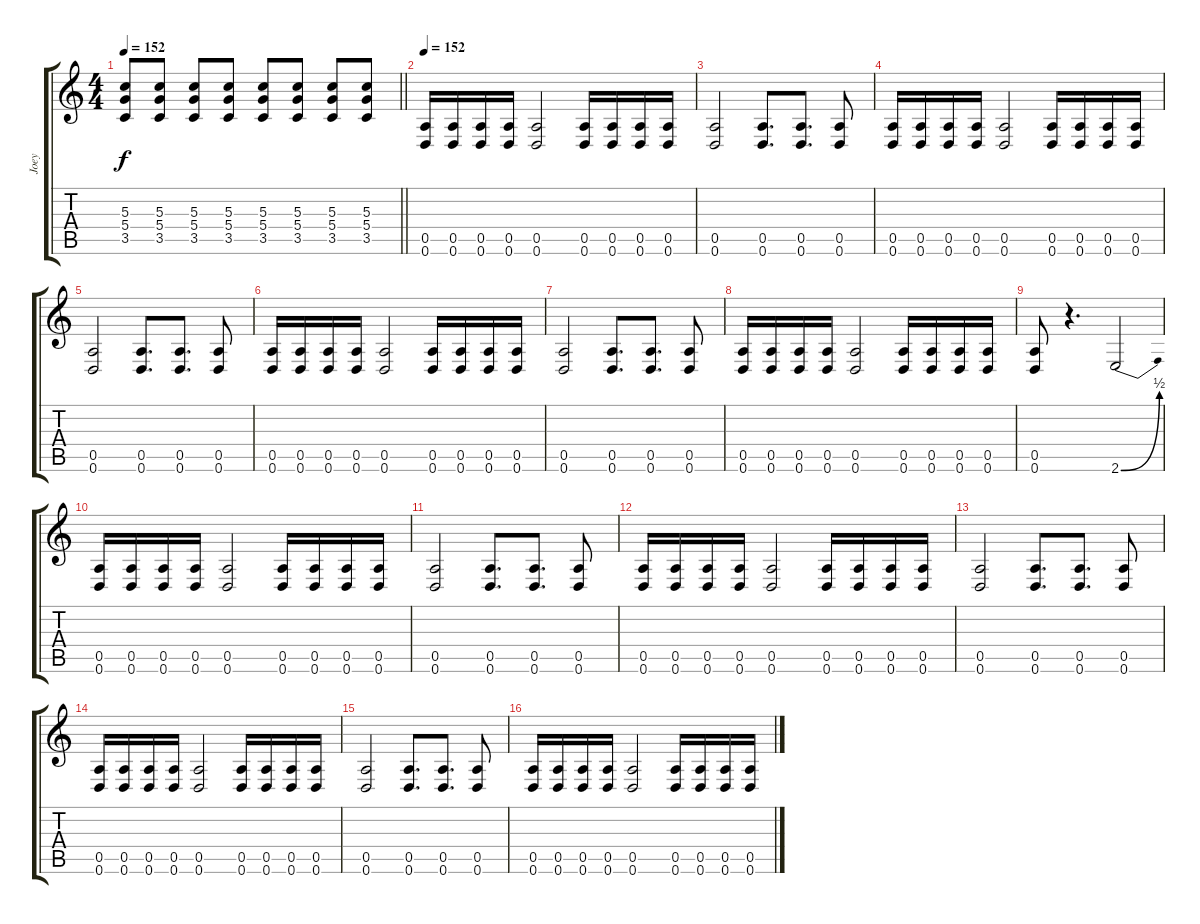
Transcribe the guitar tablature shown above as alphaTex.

\track ("Joey" "Joey") {instrument overdrivenguitar}
\staff {score tabs}
\tuning (E4 B3 G3 D3 A2 D2) {hide}
\ts (4 4)
\tempo 152
\clef g2
\barLineRight lightlight
\ks c
(5.3 5.4 3.5).8{dy f} (5.3 5.4 3.5).8 (5.3 5.4 3.5).8 (5.3 5.4 3.5).8 (5.3 5.4 3.5).8 (5.3 5.4 3.5).8 (5.3 5.4 3.5).8 (5.3 5.4 3.5).8 |
\tempo 152
(0.5 0.6).16 (0.5 0.6).16 (0.5 0.6).16 (0.5 0.6).16 (0.5 0.6).2 (0.5 0.6).16 (0.5 0.6).16 (0.5 0.6).16 (0.5 0.6).16 |
(0.5 0.6).2 (0.5 0.6).8{d} (0.5 0.6).8{d} (0.5 0.6).8 |
(0.5 0.6).16 (0.5 0.6).16 (0.5 0.6).16 (0.5 0.6).16 (0.5 0.6).2 (0.5 0.6).16 (0.5 0.6).16 (0.5 0.6).16 (0.5 0.6).16 |
(0.5 0.6).2 (0.5 0.6).8{d} (0.5 0.6).8{d} (0.5 0.6).8 |
(0.5 0.6).16 (0.5 0.6).16 (0.5 0.6).16 (0.5 0.6).16 (0.5 0.6).2 (0.5 0.6).16 (0.5 0.6).16 (0.5 0.6).16 (0.5 0.6).16 |
(0.5 0.6).2 (0.5 0.6).8{d} (0.5 0.6).8{d} (0.5 0.6).8 |
(0.5 0.6).16 (0.5 0.6).16 (0.5 0.6).16 (0.5 0.6).16 (0.5 0.6).2 (0.5 0.6).16 (0.5 0.6).16 (0.5 0.6).16 (0.5 0.6).16 |
(0.5 0.6).8 r.4{d} 2.6{be (bend 0 0 60 2)}.2 |
(0.5 0.6).16 (0.5 0.6).16 (0.5 0.6).16 (0.5 0.6).16 (0.5 0.6).2 (0.5 0.6).16 (0.5 0.6).16 (0.5 0.6).16 (0.5 0.6).16 |
(0.5 0.6).2 (0.5 0.6).8{d} (0.5 0.6).8{d} (0.5 0.6).8 |
(0.5 0.6).16 (0.5 0.6).16 (0.5 0.6).16 (0.5 0.6).16 (0.5 0.6).2 (0.5 0.6).16 (0.5 0.6).16 (0.5 0.6).16 (0.5 0.6).16 |
(0.5 0.6).2 (0.5 0.6).8{d} (0.5 0.6).8{d} (0.5 0.6).8 |
(0.5 0.6).16 (0.5 0.6).16 (0.5 0.6).16 (0.5 0.6).16 (0.5 0.6).2 (0.5 0.6).16 (0.5 0.6).16 (0.5 0.6).16 (0.5 0.6).16 |
(0.5 0.6).2 (0.5 0.6).8{d} (0.5 0.6).8{d} (0.5 0.6).8 |
(0.5 0.6).16 (0.5 0.6).16 (0.5 0.6).16 (0.5 0.6).16 (0.5 0.6).2 (0.5 0.6).16 (0.5 0.6).16 (0.5 0.6).16 (0.5 0.6).16
